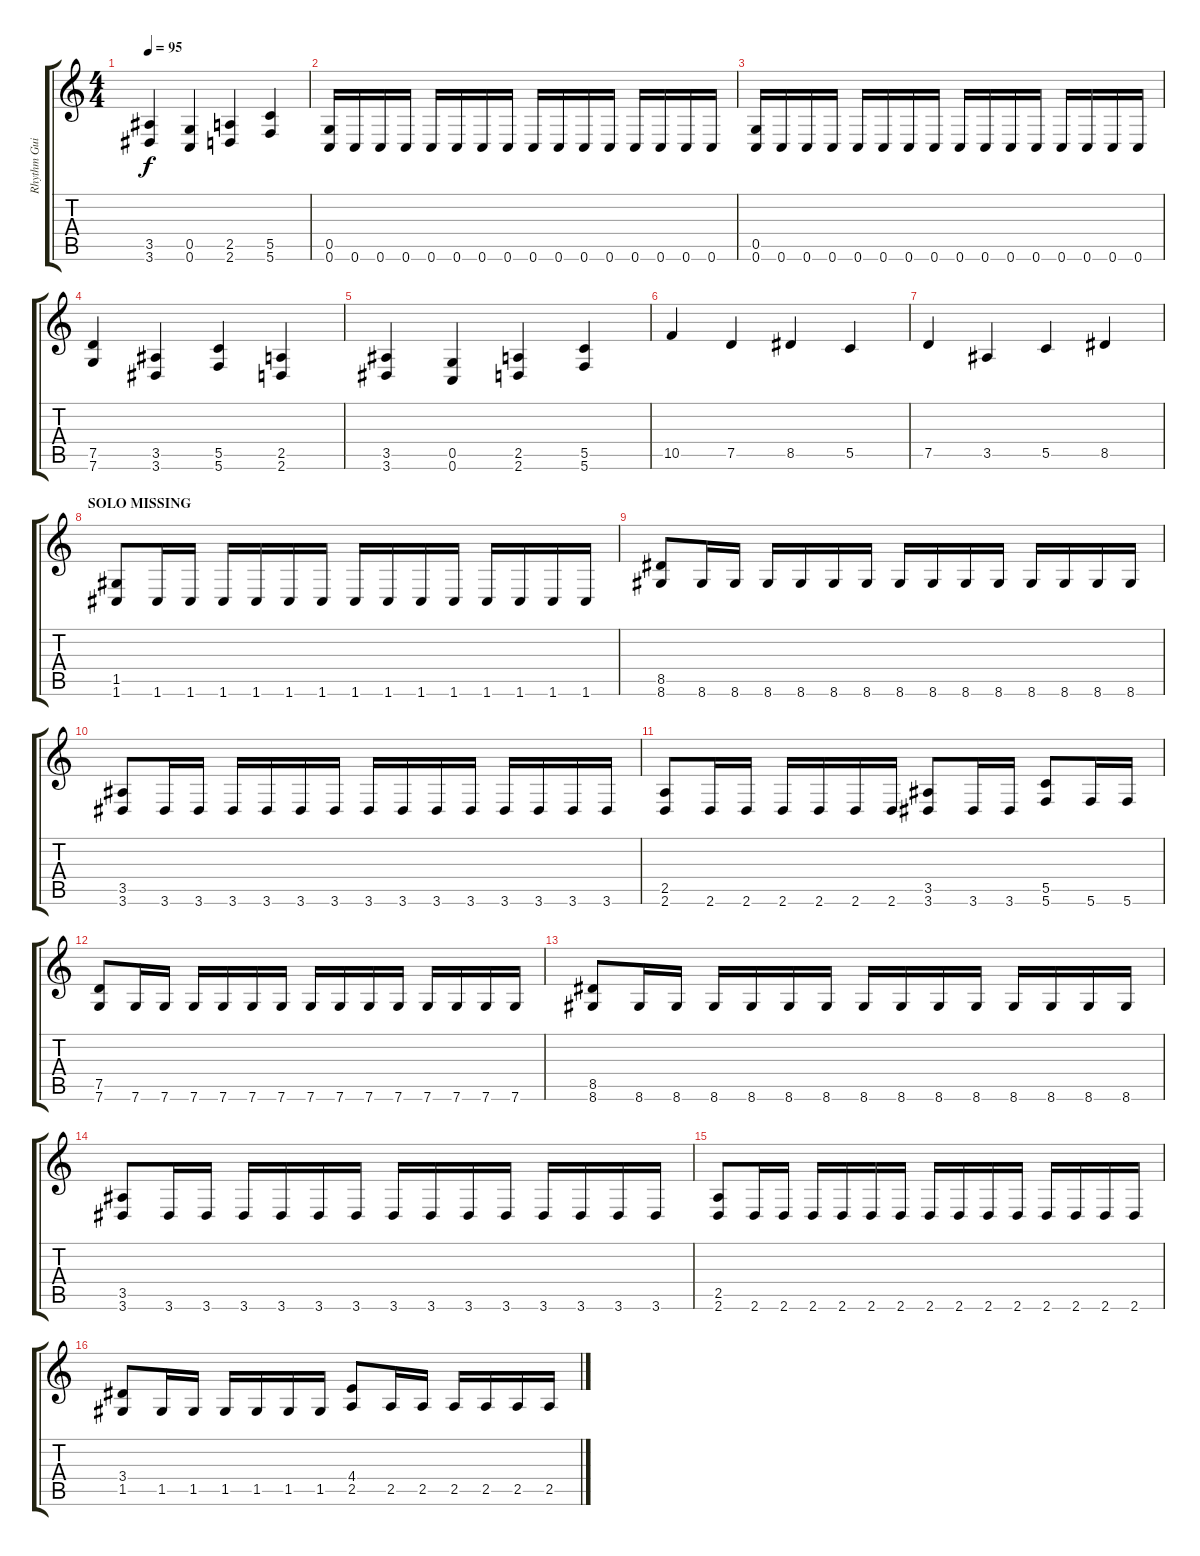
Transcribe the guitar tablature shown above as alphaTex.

\track ("Rhythm Guitar" "Rhythm Gui") {instrument overdrivenguitar}
\staff {score tabs}
\tuning (D4 A3 F3 C3 G2 C2) {hide}
\ts (4 4)
\tempo 95
\clef g2
\ks c
(3.5 3.6).4{dy f} (0.5 0.6).4 (2.5 2.6).4 (5.5 5.6).4 |
(0.5 0.6).16 0.6.16 0.6.16 0.6.16 0.6.16 0.6.16 0.6.16 0.6.16 0.6.16 0.6.16 0.6.16 0.6.16 0.6.16 0.6.16 0.6.16 0.6.16 |
(0.5 0.6).16 0.6.16 0.6.16 0.6.16 0.6.16 0.6.16 0.6.16 0.6.16 0.6.16 0.6.16 0.6.16 0.6.16 0.6.16 0.6.16 0.6.16 0.6.16 |
(7.5 7.6).4 (3.5 3.6).4 (5.5 5.6).4 (2.5 2.6).4 |
(3.5 3.6).4 (0.5 0.6).4 (2.5 2.6).4 (5.5 5.6).4 |
10.5.4 7.5.4 8.5.4 5.5.4 |
7.5.4 3.5.4 5.5.4 8.5.4 |
\section ("" "SOLO MISSING")
(1.5 1.6).8 1.6.16 1.6.16 1.6.16 1.6.16 1.6.16 1.6.16 1.6.16 1.6.16 1.6.16 1.6.16 1.6.16 1.6.16 1.6.16 1.6.16 |
(8.5 8.6).8 8.6.16 8.6.16 8.6.16 8.6.16 8.6.16 8.6.16 8.6.16 8.6.16 8.6.16 8.6.16 8.6.16 8.6.16 8.6.16 8.6.16 |
(3.5 3.6).8 3.6.16 3.6.16 3.6.16 3.6.16 3.6.16 3.6.16 3.6.16 3.6.16 3.6.16 3.6.16 3.6.16 3.6.16 3.6.16 3.6.16 |
(2.5 2.6).8 2.6.16 2.6.16 2.6.16 2.6.16 2.6.16 2.6.16 (3.5 3.6).8 3.6.16 3.6.16 (5.5 5.6).8 5.6.16 5.6.16 |
(7.5 7.6).8 7.6.16 7.6.16 7.6.16 7.6.16 7.6.16 7.6.16 7.6.16 7.6.16 7.6.16 7.6.16 7.6.16 7.6.16 7.6.16 7.6.16 |
(8.5 8.6).8 8.6.16 8.6.16 8.6.16 8.6.16 8.6.16 8.6.16 8.6.16 8.6.16 8.6.16 8.6.16 8.6.16 8.6.16 8.6.16 8.6.16 |
(3.5 3.6).8 3.6.16 3.6.16 3.6.16 3.6.16 3.6.16 3.6.16 3.6.16 3.6.16 3.6.16 3.6.16 3.6.16 3.6.16 3.6.16 3.6.16 |
(2.5 2.6).8 2.6.16 2.6.16 2.6.16 2.6.16 2.6.16 2.6.16 2.6.16 2.6.16 2.6.16 2.6.16 2.6.16 2.6.16 2.6.16 2.6.16 |
(3.4 1.5).8 1.5.16 1.5.16 1.5.16 1.5.16 1.5.16 1.5.16 (4.4 2.5).8 2.5.16 2.5.16 2.5.16 2.5.16 2.5.16 2.5.16
